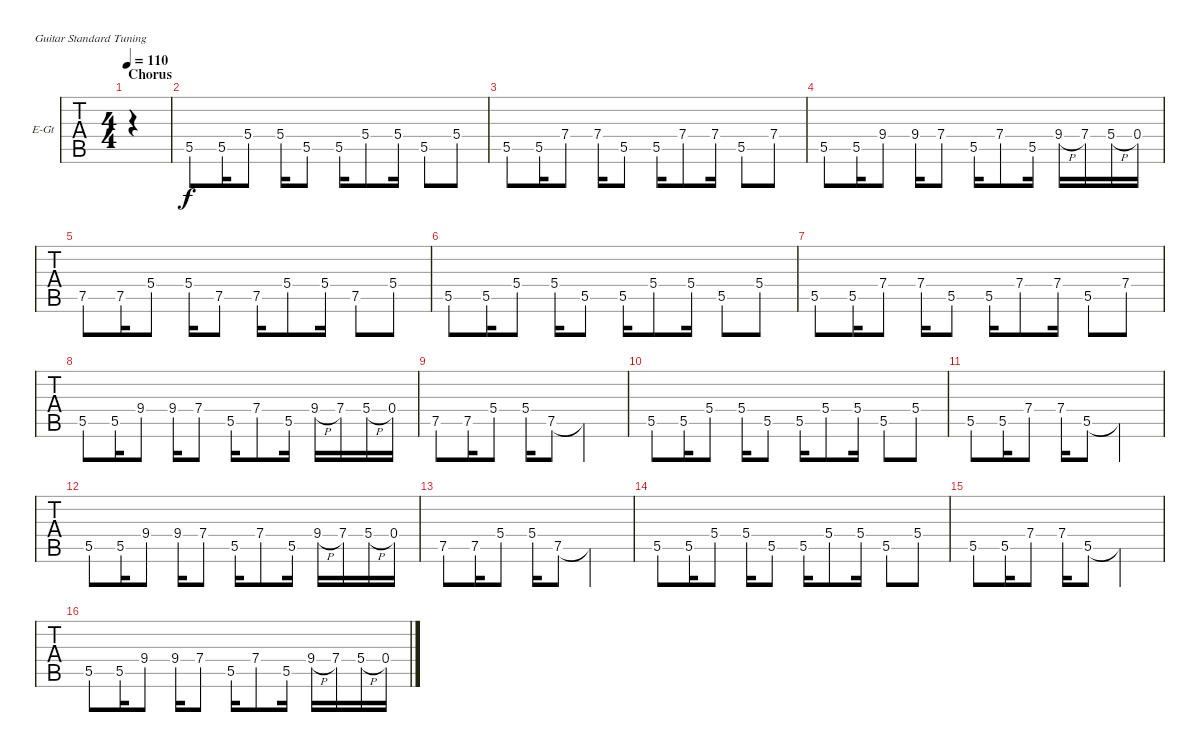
\defaultSystemsLayout 4
\bracketExtendMode groupsimilarinstruments
\firstSystemTrackNameOrientation horizontal
\otherSystemsTrackNameOrientation horizontal
\track ("Matthew" "E-Gt") {instrument distortionguitar}
\staff {tabs}
\tuning (E4 B3 G3 D3 A2 E2)
\ts (4 4)
\section ("" "Chorus")
\tempo 110
\clef g2
\ks c
|
5.5.8 5.5.16 5.4.8 5.4.16 5.5.8 5.5.16 5.4.8 5.4.16 5.5.8 5.4.8 |
5.5.8 5.5.16 7.4.8 7.4.16 5.5.8 5.5.16 7.4.8 7.4.16 5.5.8 7.4.8 |
5.5.8 5.5.16 9.4.8 9.4.16 7.4.8 5.5.16 7.4.8 5.5.16 9.4{h}.16 7.4.16 5.4{h}.16 0.4.16 |
7.5.8 7.5.16 5.4.8 5.4.16 7.5.8 7.5.16 5.4.8 5.4.16 7.5.8 5.4.8 |
5.5.8 5.5.16 5.4.8 5.4.16 5.5.8 5.5.16 5.4.8 5.4.16 5.5.8 5.4.8 |
5.5.8 5.5.16 7.4.8 7.4.16 5.5.8 5.5.16 7.4.8 7.4.16 5.5.8 7.4.8 |
5.5.8 5.5.16 9.4.8 9.4.16 7.4.8 5.5.16 7.4.8 5.5.16 9.4{h}.16 7.4.16 5.4{h}.16 0.4.16 |
7.5.8 7.5.16 5.4.8 5.4.16 7.5.8 7.5{t}.2 |
5.5.8 5.5.16 5.4.8 5.4.16 5.5.8 5.5.16 5.4.8 5.4.16 5.5.8 5.4.8 |
5.5.8 5.5.16 7.4.8 7.4.16 5.5.8 5.5{t}.2 |
5.5.8 5.5.16 9.4.8 9.4.16 7.4.8 5.5.16 7.4.8 5.5.16 9.4{h}.16 7.4.16 5.4{h}.16 0.4.16 |
7.5.8 7.5.16 5.4.8 5.4.16 7.5.8 7.5{t}.2 |
5.5.8 5.5.16 5.4.8 5.4.16 5.5.8 5.5.16 5.4.8 5.4.16 5.5.8 5.4.8 |
5.5.8 5.5.16 7.4.8 7.4.16 5.5.8 5.5{t}.2 |
5.5.8 5.5.16 9.4.8 9.4.16 7.4.8 5.5.16 7.4.8 5.5.16 9.4{h}.16 7.4.16 5.4{h}.16 0.4.16
